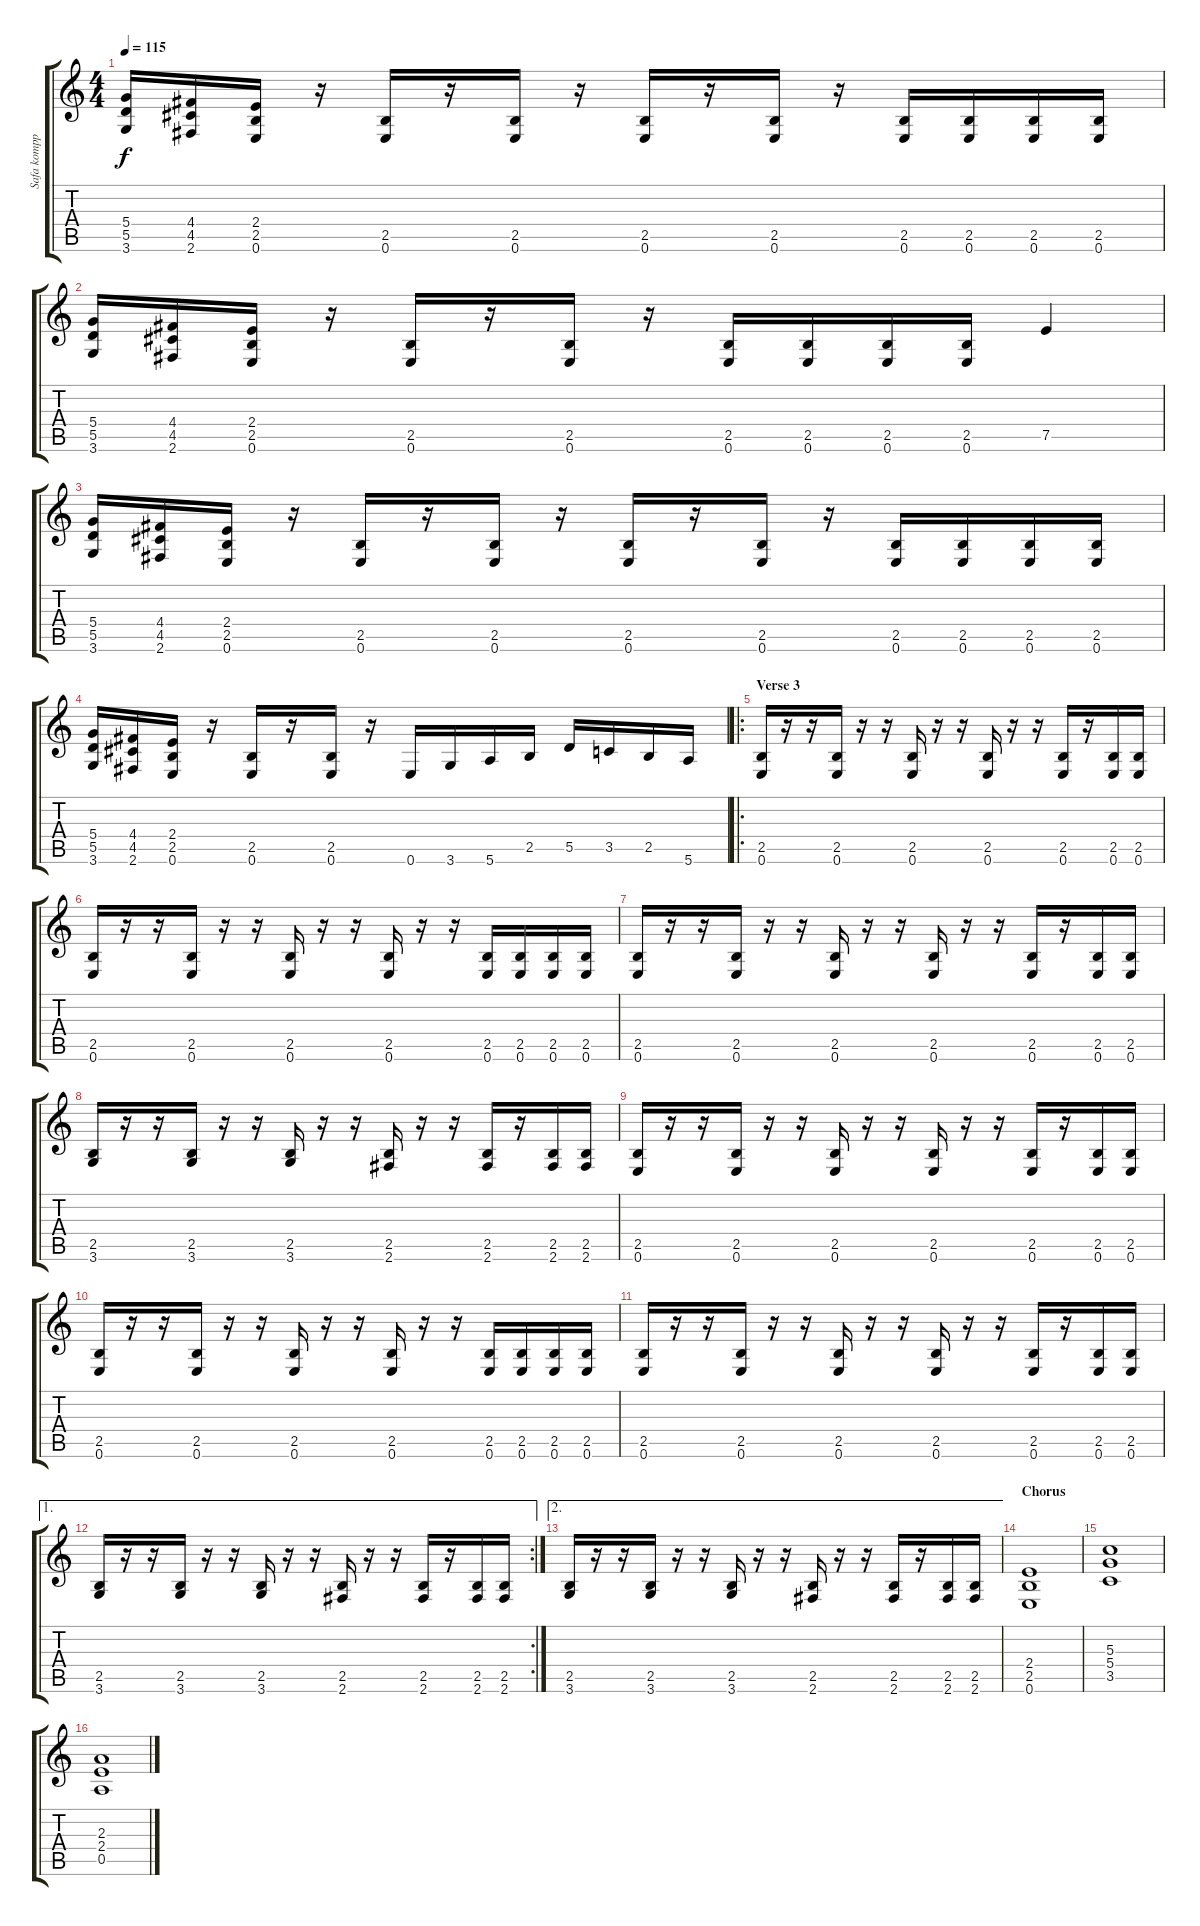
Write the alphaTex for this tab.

\track ("Safa komppi" "Safa kompp") {instrument distortionguitar}
\staff {score tabs}
\tuning (E4 B3 G3 D3 A2 E2) {hide}
\ts (4 4)
\tempo 115
\clef g2
\ks c
(5.4 5.5 3.6).16{dy f} (4.4 4.5 2.6).16 (2.4 2.5 0.6).16 r.16 (2.5 0.6).16 r.16 (2.5 0.6).16 r.16 (2.5 0.6).16 r.16 (2.5 0.6).16 r.16 (2.5 0.6).16 (2.5 0.6).16 (2.5 0.6).16 (2.5 0.6).16 |
(5.4 5.5 3.6).16 (4.4 4.5 2.6).16 (2.4 2.5 0.6).16 r.16 (2.5 0.6).16 r.16 (2.5 0.6).16 r.16 (2.5 0.6).16 (2.5 0.6).16 (2.5 0.6).16 (2.5 0.6).16 7.5.4 |
(5.4 5.5 3.6).16 (4.4 4.5 2.6).16 (2.4 2.5 0.6).16 r.16 (2.5 0.6).16 r.16 (2.5 0.6).16 r.16 (2.5 0.6).16 r.16 (2.5 0.6).16 r.16 (2.5 0.6).16 (2.5 0.6).16 (2.5 0.6).16 (2.5 0.6).16 |
(5.4 5.5 3.6).16 (4.4 4.5 2.6).16 (2.4 2.5 0.6).16 r.16 (2.5 0.6).16 r.16 (2.5 0.6).16 r.16 0.6.16 3.6.16 5.6.16 2.5.16 5.5.16 3.5.16 2.5.16 5.6.16 |
\ro
\section ("" "Verse 3")
(2.5 0.6).16 r.16 r.16 (2.5 0.6).16 r.16 r.16 (2.5 0.6).16 r.16 r.16 (2.5 0.6).16 r.16 r.16 (2.5 0.6).16 r.16 (2.5 0.6).16 (2.5 0.6).16 |
(2.5 0.6).16 r.16 r.16 (2.5 0.6).16 r.16 r.16 (2.5 0.6).16 r.16 r.16 (2.5 0.6).16 r.16 r.16 (2.5 0.6).16 (2.5 0.6).16 (2.5 0.6).16 (2.5 0.6).16 |
(2.5 0.6).16 r.16 r.16 (2.5 0.6).16 r.16 r.16 (2.5 0.6).16 r.16 r.16 (2.5 0.6).16 r.16 r.16 (2.5 0.6).16 r.16 (2.5 0.6).16 (2.5 0.6).16 |
(2.5 3.6).16 r.16 r.16 (2.5 3.6).16 r.16 r.16 (2.5 3.6).16 r.16 r.16 (2.5 2.6).16 r.16 r.16 (2.5 2.6).16 r.16 (2.5 2.6).16 (2.5 2.6).16 |
(2.5 0.6).16 r.16 r.16 (2.5 0.6).16 r.16 r.16 (2.5 0.6).16 r.16 r.16 (2.5 0.6).16 r.16 r.16 (2.5 0.6).16 r.16 (2.5 0.6).16 (2.5 0.6).16 |
(2.5 0.6).16 r.16 r.16 (2.5 0.6).16 r.16 r.16 (2.5 0.6).16 r.16 r.16 (2.5 0.6).16 r.16 r.16 (2.5 0.6).16 (2.5 0.6).16 (2.5 0.6).16 (2.5 0.6).16 |
(2.5 0.6).16 r.16 r.16 (2.5 0.6).16 r.16 r.16 (2.5 0.6).16 r.16 r.16 (2.5 0.6).16 r.16 r.16 (2.5 0.6).16 r.16 (2.5 0.6).16 (2.5 0.6).16 |
\ae 1
\rc 2
(2.5 3.6).16 r.16 r.16 (2.5 3.6).16 r.16 r.16 (2.5 3.6).16 r.16 r.16 (2.5 2.6).16 r.16 r.16 (2.5 2.6).16 r.16 (2.5 2.6).16 (2.5 2.6).16 |
\ae 2
(2.5 3.6).16 r.16 r.16 (2.5 3.6).16 r.16 r.16 (2.5 3.6).16 r.16 r.16 (2.5 2.6).16 r.16 r.16 (2.5 2.6).16 r.16 (2.5 2.6).16 (2.5 2.6).16 |
\section ("" "Chorus")
(2.4 2.5 0.6).1 |
(5.3 5.4 3.5).1 |
(2.3 2.4 0.5).1
